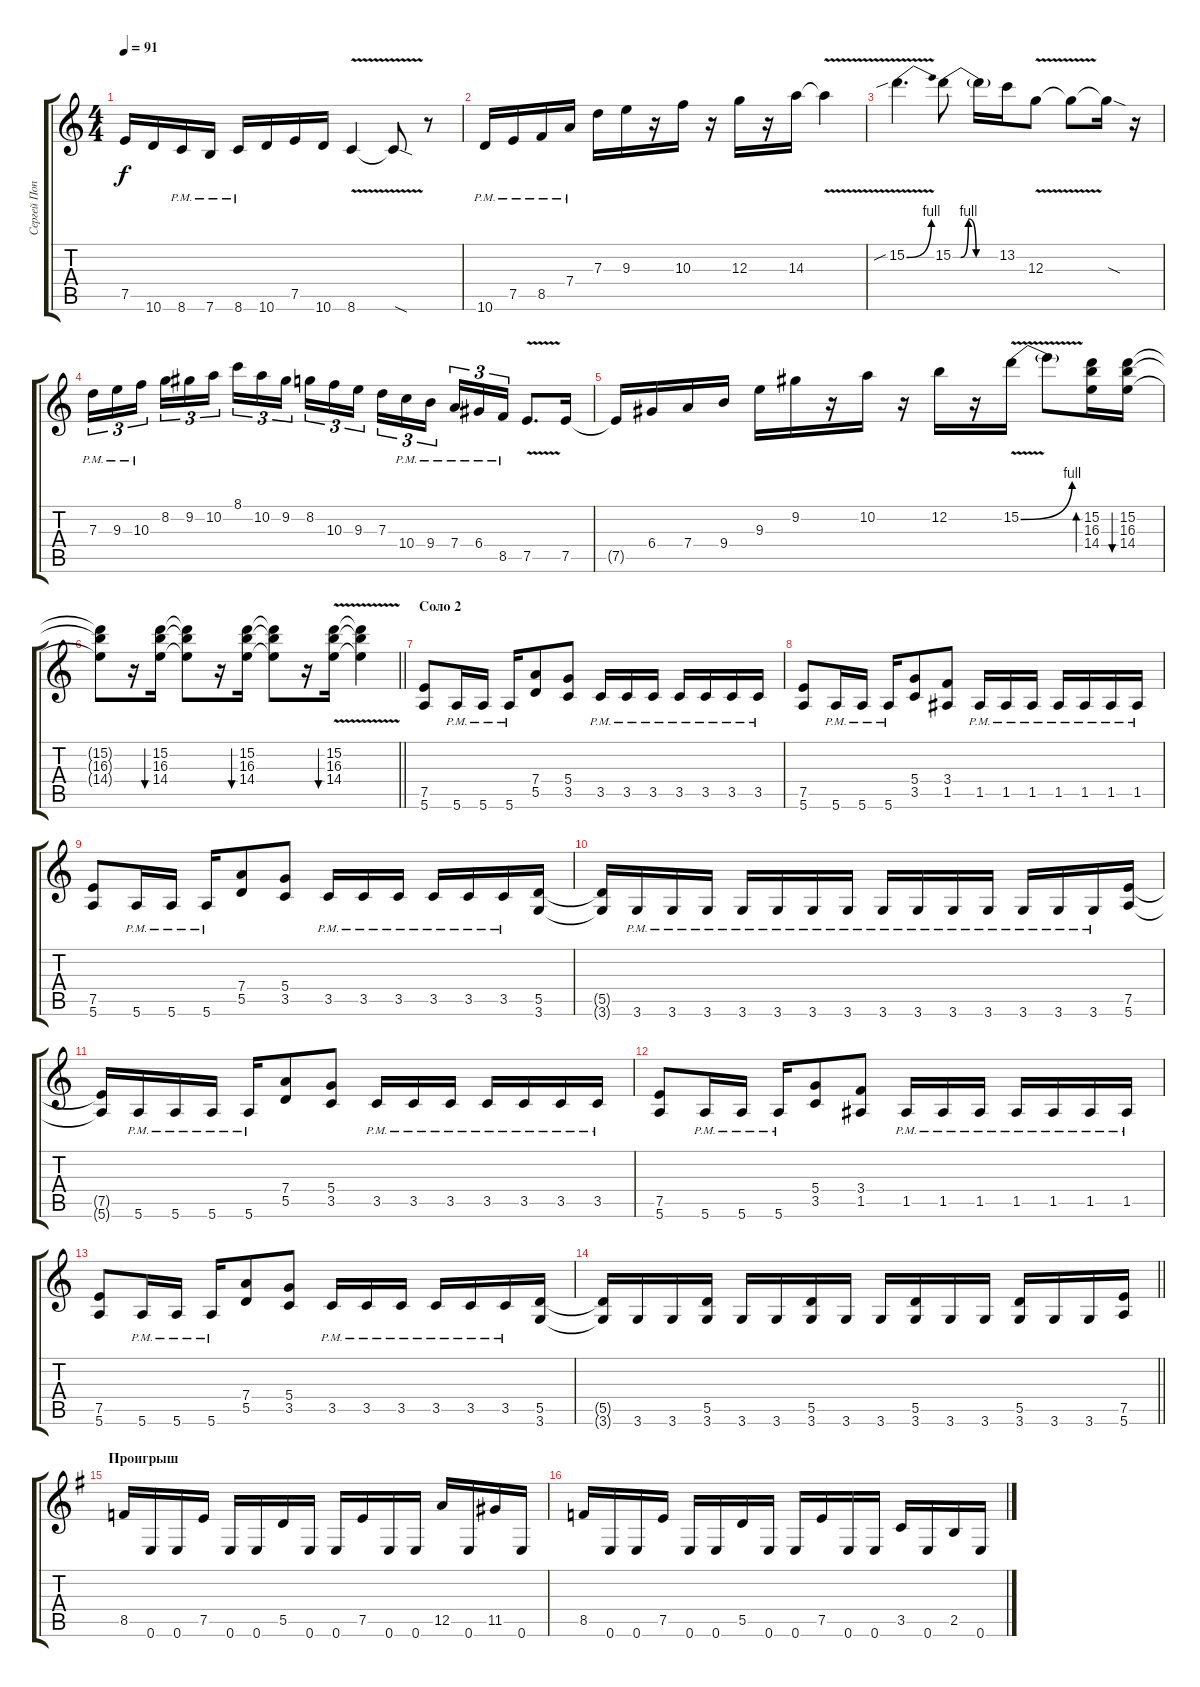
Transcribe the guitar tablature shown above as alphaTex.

\track ("Сергей Попов" "Сергей Поп") {instrument distortionguitar}
\staff {score tabs}
\tuning (E4 B3 G3 D3 A2 E2) {hide}
\ts (4 4)
\tempo 91
\clef g2
\ks aminor
7.5.16{dy f} 10.6.16 8.6{pm}.16 7.6{pm}.16 8.6{pm}.16 10.6.16 7.5.16 10.6.16 8.6{v}.4 8.6{sod t}.8 r.8 |
10.6{pm}.16 7.5{pm}.16 8.5{pm}.16 7.4{pm}.16 7.3.16 9.3.16 r.16 10.3.16 r.16 12.3.16 r.16 14.3.16 14.3{v t}.4 |
15.2{be (bend 0 0 60 4) v sib}.4{d} 15.2{be (custom 0 0 10 0 20 4 30 0 60 0)}.8 15.2{t}.16 13.2.16 12.3{v}.8 12.3{t}.8 12.3{sod t}.16 r.16 |
7.3{pm}.16{tu (3 2)} 9.3{pm}.16{tu (3 2)} 10.3{pm}.16{tu (3 2) beam splitsecondary} 8.2.16{tu (3 2)} 9.2.16{tu (3 2)} 10.2.16{tu (3 2)} 8.1.16{tu (3 2)} 10.2.16{tu (3 2)} 9.2.16{tu (3 2) beam splitsecondary} 8.2.16{tu (3 2)} 10.3.16{tu (3 2)} 9.3.16{tu (3 2)} 7.3.16{tu (3 2)} 10.4{pm}.16{tu (3 2)} 9.4{pm}.16{tu (3 2) beam splitsecondary} 7.4{pm}.16{tu (3 2)} 6.4{pm}.16{tu (3 2)} 8.5{pm}.16{tu (3 2)} 7.5{v}.8{d} 7.5.16 |
7.5{t}.16 6.4.16 7.4.16 9.4.16 9.3.16 9.2.16 r.16 10.2.16 r.16 12.2.16 r.16 15.2{be (bend 0 0 60 4) v}.16 15.2{t}.8 (15.2 16.3 14.4).16{bd 60} (15.2 16.3 14.4).16{bu 60} |
\barLineRight lightlight
(15.2{t} 16.3{t} 14.4{t}).8 r.16 (15.2 16.3 14.4).16{bu 60} (15.2{t} 16.3{t} 14.4{t}).8 r.16 (15.2 16.3 14.4).16{bu 60} (15.2{t} 16.3{t} 14.4{t}).8 r.16 (15.2{v} 16.3{v} 14.4{v}).16{bu 60} (15.2{t} 16.3{t} 14.4{t}).4 |
\section ("" "Соло 2")
(7.5 5.6).8 5.6{pm}.16 5.6{pm}.16 5.6{pm}.16 (7.4 5.5).8 (5.4 3.5).8 3.5{pm}.16 3.5{pm}.16 3.5{pm}.16 3.5{pm}.16 3.5{pm}.16 3.5{pm}.16 3.5{pm}.16 |
(7.5 5.6).8 5.6{pm}.16 5.6{pm}.16 5.6{pm}.16 (5.4 3.5).8 (3.4 1.5).8 1.5{pm}.16 1.5{pm}.16 1.5{pm}.16 1.5{pm}.16 1.5{pm}.16 1.5{pm}.16 1.5{pm}.16 |
(7.5 5.6).8 5.6{pm}.16 5.6{pm}.16 5.6{pm}.16 (7.4 5.5).8 (5.4 3.5).8 3.5{pm}.16 3.5{pm}.16 3.5{pm}.16 3.5{pm}.16 3.5{pm}.16 3.5{pm}.16 (5.5 3.6).16 |
(5.5{t} 3.6{t}).16 3.6{pm}.16 3.6{pm}.16 3.6{pm}.16 3.6{pm}.16 3.6{pm}.16 3.6{pm}.16 3.6{pm}.16 3.6{pm}.16 3.6{pm}.16 3.6{pm}.16 3.6{pm}.16 3.6{pm}.16 3.6{pm}.16 3.6{pm}.16 (7.5 5.6).16 |
(7.5{t} 5.6{t}).16 5.6{pm}.16 5.6{pm}.16 5.6{pm}.16 5.6{pm}.16 (7.4 5.5).8 (5.4 3.5).8 3.5{pm}.16 3.5{pm}.16 3.5{pm}.16 3.5{pm}.16 3.5{pm}.16 3.5{pm}.16 3.5{pm}.16 |
(7.5 5.6).8 5.6{pm}.16 5.6{pm}.16 5.6{pm}.16 (5.4 3.5).8 (3.4 1.5).8 1.5{pm}.16 1.5{pm}.16 1.5{pm}.16 1.5{pm}.16 1.5{pm}.16 1.5{pm}.16 1.5{pm}.16 |
(7.5 5.6).8 5.6{pm}.16 5.6{pm}.16 5.6{pm}.16 (7.4 5.5).8 (5.4 3.5).8 3.5{pm}.16 3.5{pm}.16 3.5{pm}.16 3.5{pm}.16 3.5{pm}.16 3.5{pm}.16 (5.5 3.6).16 |
\barLineRight lightlight
(5.5{t} 3.6{t}).16 3.6.16 3.6.16 (5.5 3.6).16 3.6.16 3.6.16 (5.5 3.6).16 3.6.16 3.6.16 (5.5 3.6).16 3.6.16 3.6.16 (5.5 3.6).16 3.6.16 3.6.16 (7.5 5.6).16 |
\section ("" "Проигрыш")
\ks eminor
8.5.16 0.6.16 0.6.16 7.5.16 0.6.16 0.6.16 5.5.16 0.6.16 0.6.16 7.5.16 0.6.16 0.6.16 12.5.16 0.6.16 11.5.16 0.6.16 |
8.5.16 0.6.16 0.6.16 7.5.16 0.6.16 0.6.16 5.5.16 0.6.16 0.6.16 7.5.16 0.6.16 0.6.16 3.5.16 0.6.16 2.5.16 0.6.16
